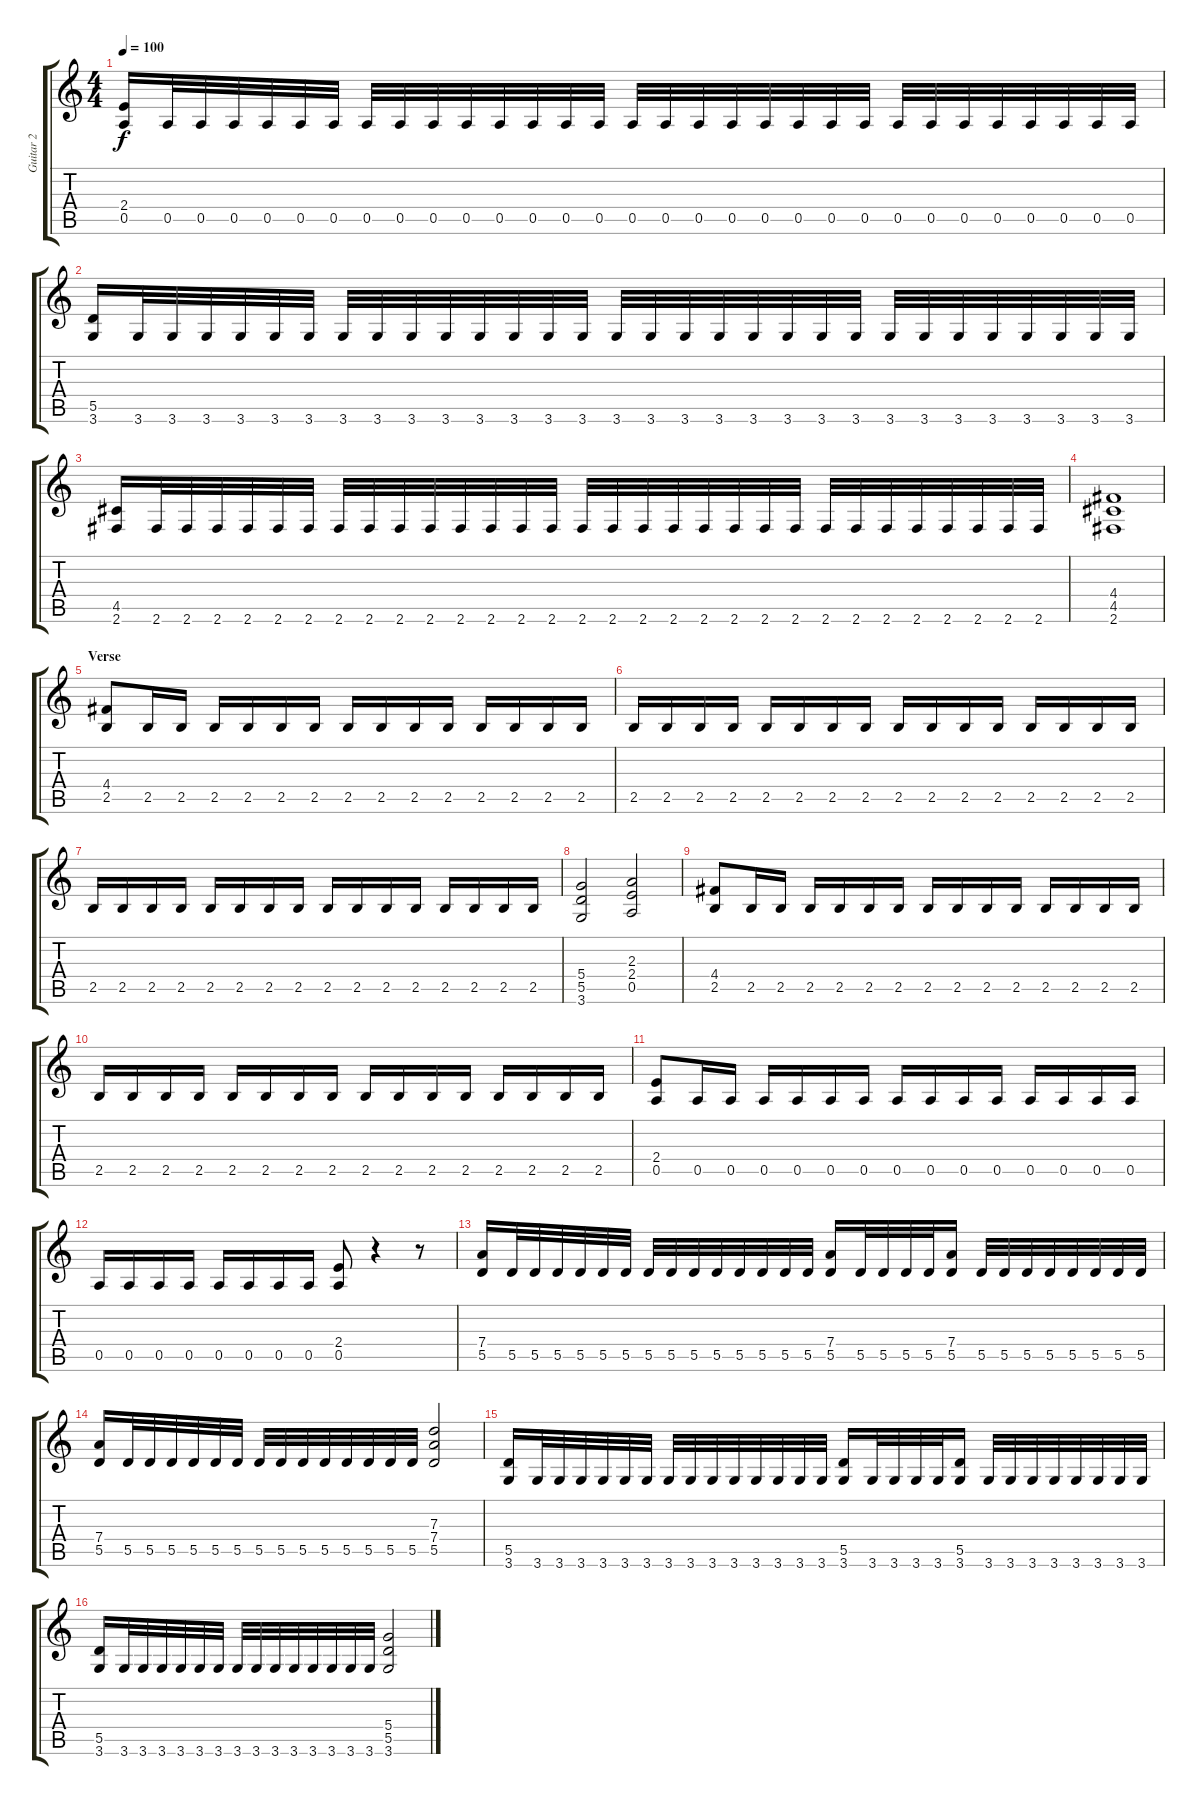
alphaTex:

\track ("Guitar 2" "Guitar 2") {instrument distortionguitar}
\staff {score tabs}
\tuning (E4 B3 G3 D3 A2 E2) {hide}
\ts (4 4)
\tempo 100
\clef g2
\ks c
(2.4 0.5).16{dy f} 0.5.32 0.5.32 0.5.32 0.5.32 0.5.32 0.5.32 0.5.32 0.5.32 0.5.32 0.5.32 0.5.32 0.5.32 0.5.32 0.5.32 0.5.32 0.5.32 0.5.32 0.5.32 0.5.32 0.5.32 0.5.32 0.5.32 0.5.32 0.5.32 0.5.32 0.5.32 0.5.32 0.5.32 0.5.32 0.5.32 |
(5.5 3.6).16 3.6.32 3.6.32 3.6.32 3.6.32 3.6.32 3.6.32 3.6.32 3.6.32 3.6.32 3.6.32 3.6.32 3.6.32 3.6.32 3.6.32 3.6.32 3.6.32 3.6.32 3.6.32 3.6.32 3.6.32 3.6.32 3.6.32 3.6.32 3.6.32 3.6.32 3.6.32 3.6.32 3.6.32 3.6.32 3.6.32 |
(4.5 2.6).16 2.6.32 2.6.32 2.6.32 2.6.32 2.6.32 2.6.32 2.6.32 2.6.32 2.6.32 2.6.32 2.6.32 2.6.32 2.6.32 2.6.32 2.6.32 2.6.32 2.6.32 2.6.32 2.6.32 2.6.32 2.6.32 2.6.32 2.6.32 2.6.32 2.6.32 2.6.32 2.6.32 2.6.32 2.6.32 2.6.32 |
(4.4 4.5 2.6).1 |
\section ("" "Verse")
(4.4 2.5).8 2.5.16 2.5.16 2.5.16 2.5.16 2.5.16 2.5.16 2.5.16 2.5.16 2.5.16 2.5.16 2.5.16 2.5.16 2.5.16 2.5.16 |
2.5.16 2.5.16 2.5.16 2.5.16 2.5.16 2.5.16 2.5.16 2.5.16 2.5.16 2.5.16 2.5.16 2.5.16 2.5.16 2.5.16 2.5.16 2.5.16 |
2.5.16 2.5.16 2.5.16 2.5.16 2.5.16 2.5.16 2.5.16 2.5.16 2.5.16 2.5.16 2.5.16 2.5.16 2.5.16 2.5.16 2.5.16 2.5.16 |
(5.4 5.5 3.6).2 (2.3 2.4 0.5).2 |
\section ("" "")
(4.4 2.5).8 2.5.16 2.5.16 2.5.16 2.5.16 2.5.16 2.5.16 2.5.16 2.5.16 2.5.16 2.5.16 2.5.16 2.5.16 2.5.16 2.5.16 |
2.5.16 2.5.16 2.5.16 2.5.16 2.5.16 2.5.16 2.5.16 2.5.16 2.5.16 2.5.16 2.5.16 2.5.16 2.5.16 2.5.16 2.5.16 2.5.16 |
(2.4 0.5).8 0.5.16 0.5.16 0.5.16 0.5.16 0.5.16 0.5.16 0.5.16 0.5.16 0.5.16 0.5.16 0.5.16 0.5.16 0.5.16 0.5.16 |
0.5.16 0.5.16 0.5.16 0.5.16 0.5.16 0.5.16 0.5.16 0.5.16 (2.4 0.5).8 r.4 r.8 |
\section ("" "")
(7.4 5.5).16 5.5.32 5.5.32 5.5.32 5.5.32 5.5.32 5.5.32 5.5.32 5.5.32 5.5.32 5.5.32 5.5.32 5.5.32 5.5.32 5.5.32 (7.4 5.5).16 5.5.32 5.5.32 5.5.32 5.5.32 (7.4 5.5).16 5.5.32 5.5.32 5.5.32 5.5.32 5.5.32 5.5.32 5.5.32 5.5.32 |
(7.4 5.5).16 5.5.32 5.5.32 5.5.32 5.5.32 5.5.32 5.5.32 5.5.32 5.5.32 5.5.32 5.5.32 5.5.32 5.5.32 5.5.32 5.5.32 (7.3 7.4 5.5).2 |
(5.5 3.6).16 3.6.32 3.6.32 3.6.32 3.6.32 3.6.32 3.6.32 3.6.32 3.6.32 3.6.32 3.6.32 3.6.32 3.6.32 3.6.32 3.6.32 (5.5 3.6).16 3.6.32 3.6.32 3.6.32 3.6.32 (5.5 3.6).16 3.6.32 3.6.32 3.6.32 3.6.32 3.6.32 3.6.32 3.6.32 3.6.32 |
(5.5 3.6).16 3.6.32 3.6.32 3.6.32 3.6.32 3.6.32 3.6.32 3.6.32 3.6.32 3.6.32 3.6.32 3.6.32 3.6.32 3.6.32 3.6.32 (5.4 5.5 3.6).2
